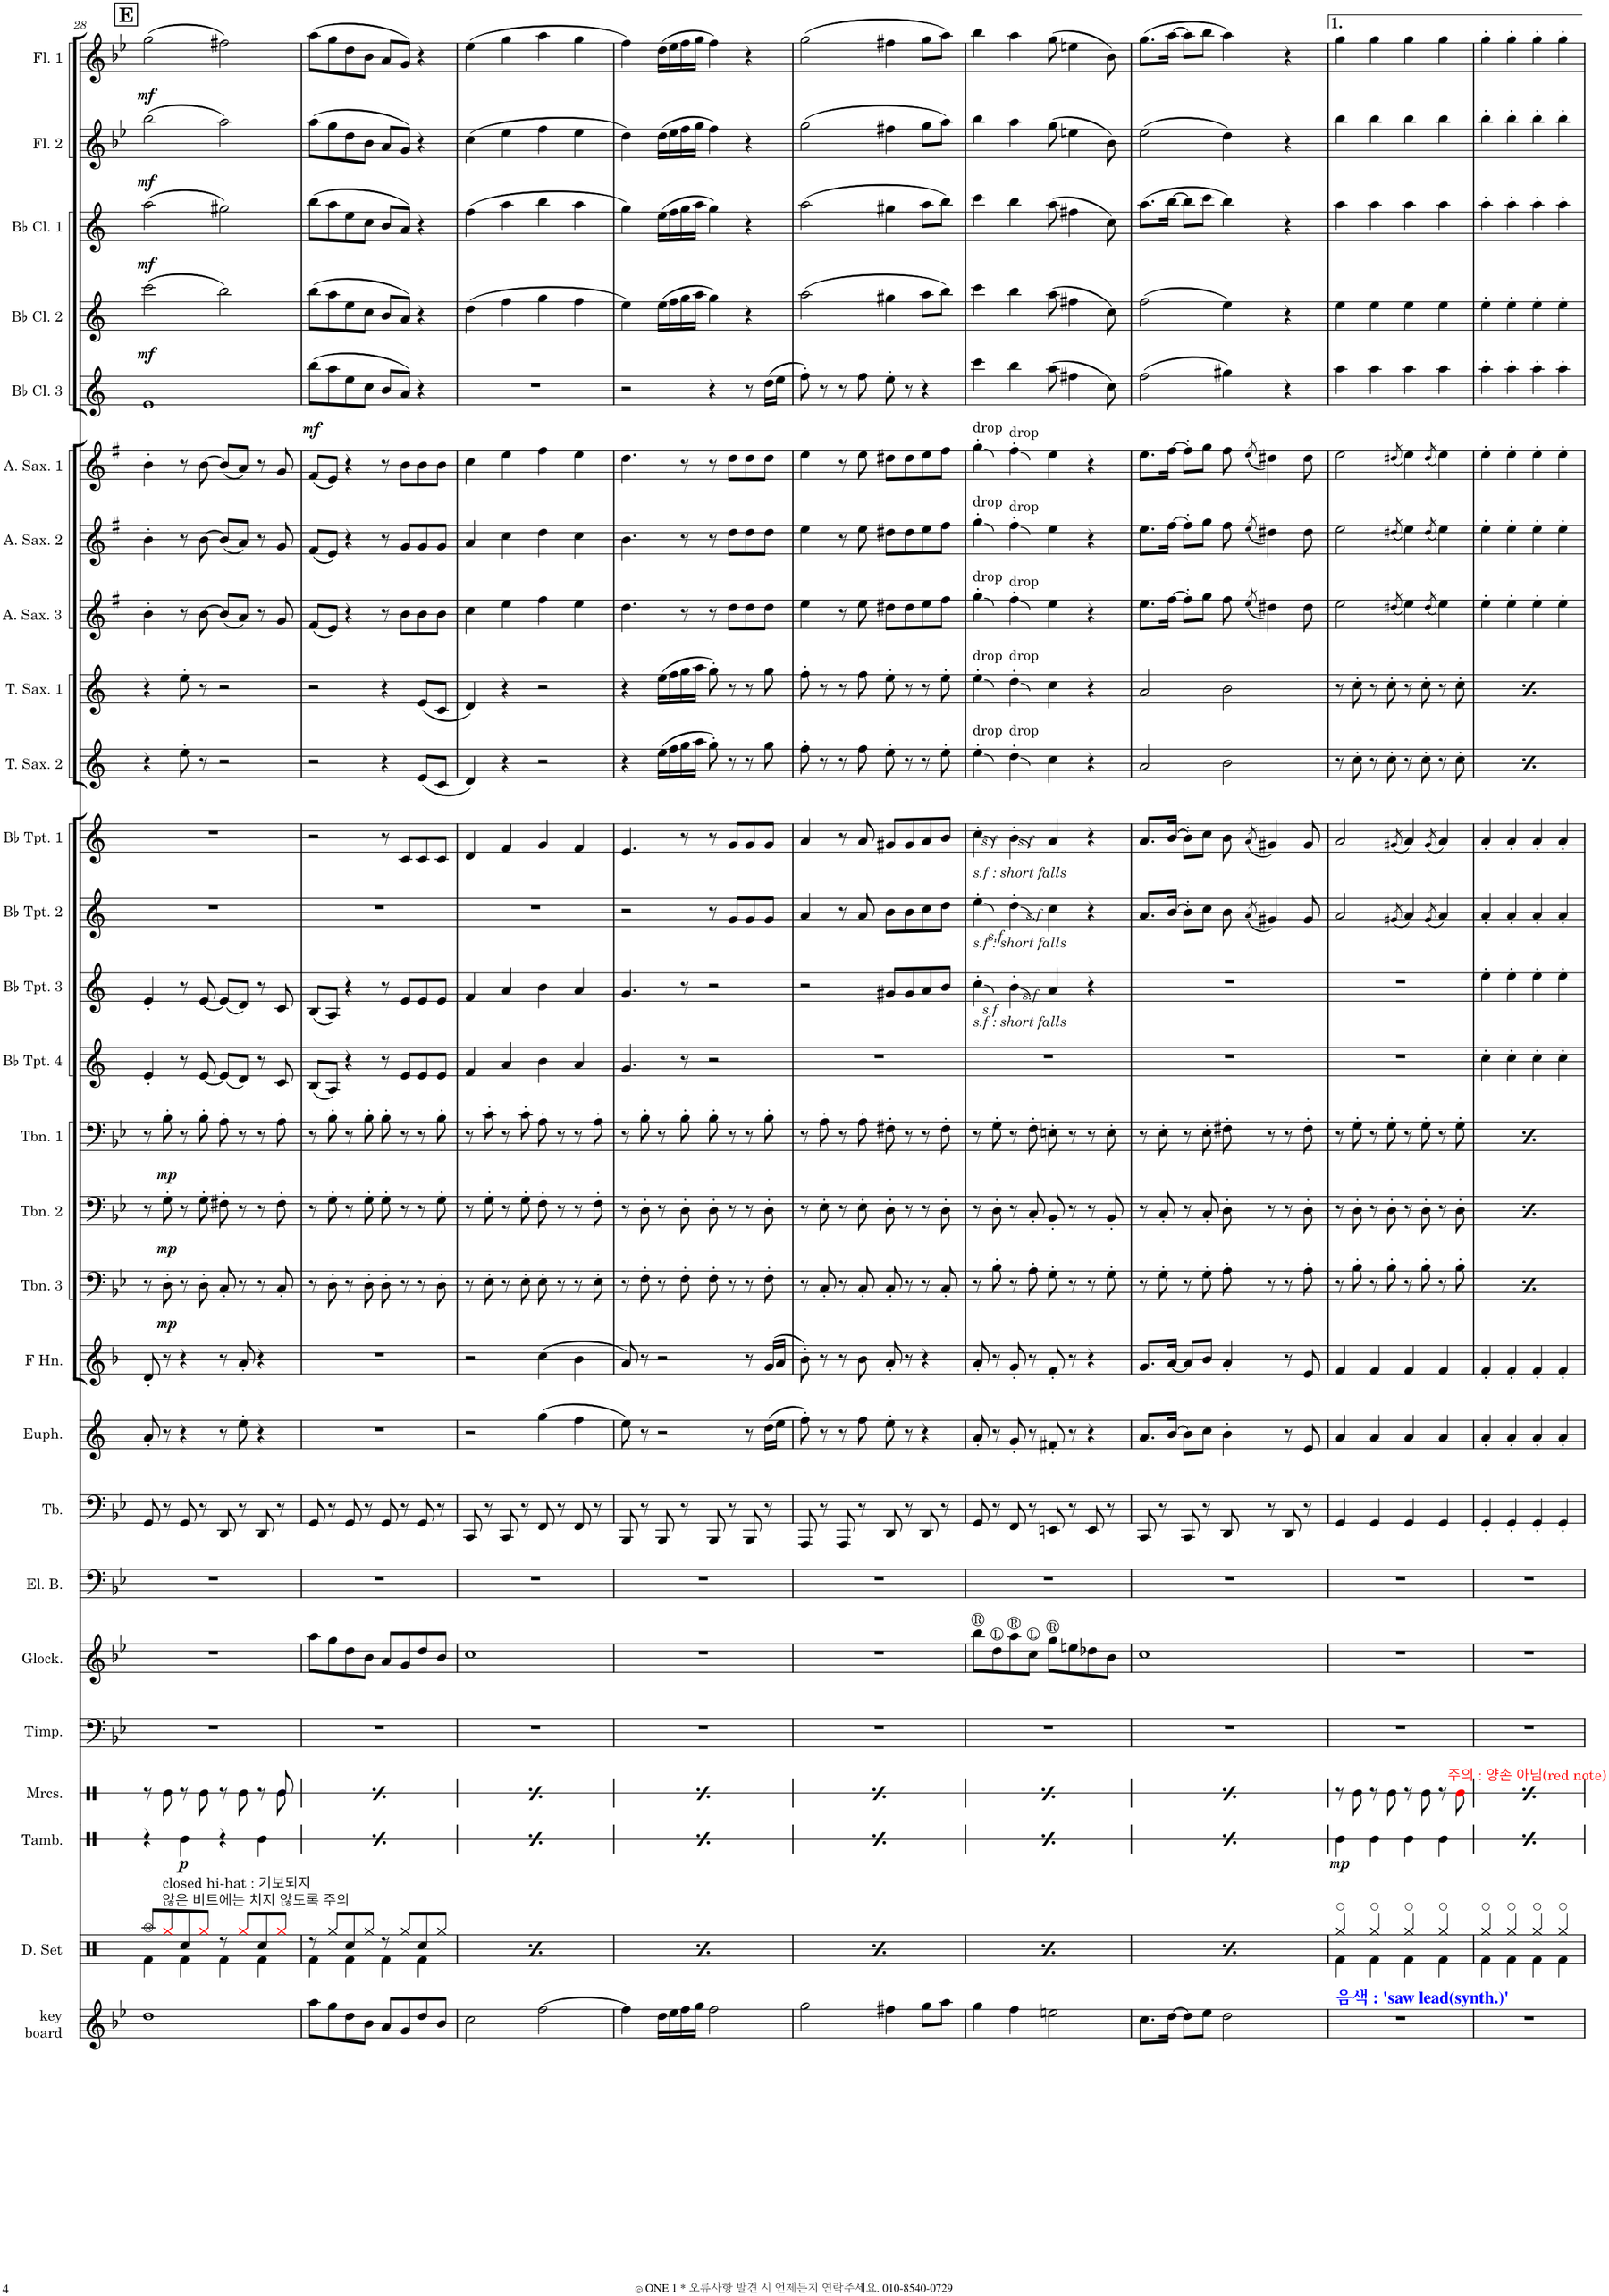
**kern	**kern	**kern	**dynam	**kern	**kern	**kern	**kern	**kern	**kern	**kern	**kern	**dynam	**kern	**dynam	**kern	**dynam	**kern	**kern	**kern	**kern	**kern	**kern	**kern	**kern	**kern	**kern	**dynam	**kern	**dynam	**kern	**dynam	**kern	**dynam	**kern	**dynam
*part27	*part26	*part25	*part25	*part24	*part23	*part22	*part21	*part20	*part19	*part18	*part17	*part17	*part16	*part16	*part15	*part15	*part14	*part13	*part12	*part11	*part10	*part9	*part8	*part7	*part6	*part5	*part5	*part4	*part4	*part3	*part3	*part2	*part2	*part1	*part1
*staff27	*staff26	*staff25	*staff25	*staff24	*staff23	*staff22	*staff21	*staff20	*staff19	*staff18	*staff17	*staff17	*staff16	*staff16	*staff15	*staff15	*staff14	*staff13	*staff12	*staff11	*staff10	*staff9	*staff8	*staff7	*staff6	*staff5	*staff5	*staff4	*staff4	*staff3	*staff3	*staff2	*staff2	*staff1	*staff1
*I"키보드 (Synth.&amp; strings)	*I"드럼세트	*I"탬버린	*	*I"마라카스	*I"팀파니(in F,G,D)	*I"글로켄슈필	*I"일렉트릭 베이스	*I"튜바 (표준기보)	*I"유포늄	*I"F 호른	*I"트롬본 3	*	*I"트롬본  2	*	*I"트롬본  1	*	*I"Bb 트럼펫 4	*I"Bb 트럼펫 3	*I"Bb 트럼펫 2	*I"Bb 트럼펫 1	*I"테너 색소폰 2	*I"테너 색소폰 1	*I"알토 색소폰 3	*I"알토 색소폰 2	*I"알토 색소폰 1	*I"Bb 클라리넷 3	*	*I"Bb 클라리넷 2	*	*I"Bb 클라리넷 1	*	*I"플루트 2	*	*I"플루트 1	*
!!LO:PB:g=z
*clefG2	*clefX	*clefX	*	*clefX	*clefF4	*clefG2	*clefF4	*clefF4	*clefG2	*clefG2	*clefF4	*	*clefF4	*	*clefF4	*	*clefG2	*clefG2	*clefG2	*clefG2	*clefG2	*clefG2	*clefG2	*clefG2	*clefG2	*clefG2	*	*clefG2	*	*clefG2	*	*clefG2	*	*clefG2	*
*	*	*	*	*	*	*Trd-14c-24	*Trd7c12	*	*Trd8c14	*Trd4c7	*	*	*	*	*	*	*Trd1c2	*Trd1c2	*Trd1c2	*Trd1c2	*Trd8c14	*Trd8c14	*Trd5c9	*Trd5c9	*Trd5c9	*Trd1c2	*	*Trd1c2	*	*Trd1c2	*	*	*	*	*
*k[b-e-]	*k[b-e-]	*k[]	*	*k[]	*k[b-e-]	*k[b-e-]	*k[b-e-]	*k[b-e-]	*k[]	*k[b-]	*k[b-e-]	*	*k[b-e-]	*	*k[b-e-]	*	*k[]	*k[]	*k[]	*k[]	*k[]	*k[]	*k[f#]	*k[f#]	*k[f#]	*k[]	*	*k[]	*	*k[]	*	*k[b-e-]	*	*k[b-e-]	*
*M4/4	*M4/4	*M4/4	*	*M4/4	*M4/4	*M4/4	*M4/4	*M4/4	*M4/4	*M4/4	*M4/4	*	*M4/4	*	*M4/4	*	*M4/4	*M4/4	*M4/4	*M4/4	*M4/4	*M4/4	*M4/4	*M4/4	*M4/4	*M4/4	*	*M4/4	*	*M4/4	*	*M4/4	*	*M4/4	*
!!LO:REH:place=s1:a:B:cj:fs=14:t=E
=28	=28	=28	=28	=28	=28	=28	=28	=28	=28	=28	=28	=28	=28	=28	=28	=28	=28	=28	=28	=28	=28	=28	=28	=28	=28	=28	=28	=28	=28	=28	=28	=28	=28	=28	=28
*	*^	*	*	*^	*	*	*	*	*	*	*	*	*	*	*	*	*	*	*	*	*	*	*	*	*	*	*	*	*	*	*	*	*	*	*
!	!	!	!	!	!	!	!	!	!	!	!	!	!	!	!	!	!	!	!	!	!	!	!	!	!	!	!	!	!	!	!LO:DY:b	!	!LO:DY:b	!	!LO:DY:b	!	!LO:DY:b
1dd	8Raa/L	4Rf\	4r	.	8r	2..ryy	1r	1r	1r	8GG/	8a'/	8d'/	8r	.	8r	.	8r	.	4e'/	4e'/	1r	1r	4r	4r	4b'\	4b'\	4b'\	1e	.	(2ccc\	mf	(2aa\	mf	(2bb-\	mf	(2gg\	mf
!	!LO:TX:a:t=closed hi-hat &colon; 기보되지	!	!	!	!	!	!	!	!	!	!	!	!	!	!	!	!	!	!	!	!	!	!	!	!	!	!	!	!	!	!	!	!	!	!	!	!
!	!LO:TX:a:t=않은 비트에는 치지 않도록 주의	!	!	!	!	!	!	!	!	!	!	!	!	!	!	!	!	!	!	!	!	!	!	!	!	!	!	!	!	!	!	!	!	!	!	!	!
!	!	!	!	!	!	!	!	!	!	!	!	!	!	!LO:DY:b	!	!LO:DY:b	!	!LO:DY:b	!	!	!	!	!	!	!	!	!	!	!	!	!	!	!	!	!	!	!
.	8Rggi/	.	.	.	8Re\	.	.	.	.	8r	8r	8r	8D'\	mp	8G'\	mp	8B-'\	mp	.	.	.	.	.	.	.	.	.	.	.	.	.	.	.	.	.	.	.
!	!	!	!	!LO:DY:b	!	!	!	!	!	!	!	!	!	!	!	!	!	!	!	!	!	!	!	!	!	!	!	!	!	!	!	!	!	!	!	!	!
.	8Rcc/	4Rf\	4Re\	p	8r	.	.	.	.	8GG/	4r	4r	8r	.	8r	.	8r	.	8r	8r	.	.	8ee'\	8ee'\	8r	8r	8r	.	.	.	.	.	.	.	.	.	.
.	8Rggi/J	.	.	.	8Re\	.	.	.	.	8r	.	.	8D'\	.	8G'\	.	8B-'\	.	[8e/	[8e/	.	.	8r	8r	[8b\	[8b\	[8b\	.	.	.	.	.	.	.	.	.	.
.	8r	4Rf\	4r	.	8r	.	.	.	.	8DD/	8r	8r	8C'/	.	8F#X'\	.	8A'\	.	(8e/L]	(8e/L]	.	.	2r	2r	(8b/L]	(8b/L]	(8b/L]	.	.	2bb\)	.	2gg#X\)	.	2aa\)	.	2ff#X\)	.
.	8Rggi/L	.	.	.	8Re\	.	.	.	.	8r	8ee'\	8a'/	8r	.	8r	.	8r	.	8d/J)	8d/J)	.	.	.	.	8a/J)	8a/J)	8a/J)	.	.	.	.	.	.	.	.	.	.
.	8Rcc/	4Rf\	4Re\	.	8r	.	.	.	.	8DD/	4r	4r	8r	.	8r	.	8r	.	8r	8r	.	.	.	.	8r	8r	8r	.	.	.	.	.	.	.	.	.	.
.	8Rggi/J	.	.	.	8Rej/	8Re\	.	.	.	8r	.	.	8C'/	.	8F#'\	.	8A'\	.	8c/	8c/	.	.	.	.	8g/	8g/	8g/	.	.	.	.	.	.	.	.	.	.
=29	=29	=29	=29	=29	=29	=29	=29	=29	=29	=29	=29	=29	=29	=29	=29	=29	=29	=29	=29	=29	=29	=29	=29	=29	=29	=29	=29	=29	=29	=29	=29	=29	=29	=29	=29	=29	=29
!	!	!	!	!	!	!	!	!	!	!	!	!	!	!	!	!	!	!	!	!	!	!	!	!	!	!	!	!	!LO:DY:b	!	!	!	!	!	!	!	!
8aa\L	8r	4Rf\	4r	.	8r	2..ryy	1r	8aa\L	1r	8GG/	1r	1r	8r	.	8r	.	8r	.	(8B/L	(8B/L	1r	2r	2r	2r	(8f#/L	(8f#/L	(8f#/L	(8bb\L	mf	(8bb\L	.	(8bb\L	.	(8aa\L	.	(8aa\L	.
8gg\	8Rgg/L	.	.	.	8Re\	.	.	8gg\	.	8r	.	.	8D'\	.	8G'\	.	8B-'\	.	8A/J)	8A/J)	.	.	.	.	8e/J)	8e/J)	8e/J)	8aa\	.	8aa\	.	8aa\	.	8gg\	.	8gg\	.
!	!	!	!	!LO:DY:b	!	!	!	!	!	!	!	!	!	!	!	!	!	!	!	!	!	!	!	!	!	!	!	!	!	!	!	!	!	!	!	!	!
8dd\	8Rcc/	4Rf\	4Re\	p	8r	.	.	8dd\	.	8GG/	.	.	8r	.	8r	.	8r	.	4r	4r	.	.	.	.	4r	4r	4r	8ee\	.	8ee\	.	8ee\	.	8dd\	.	8dd\	.
8b-\J	8Rgg/J	.	.	.	8Re\	.	.	8b-\J	.	8r	.	.	8D'\	.	8G'\	.	8B-'\	.	.	.	.	.	.	.	.	.	.	8cc\J	.	8cc\J	.	8cc\J	.	8b-\J	.	8b-\J	.
8a/L	8r	4Rf\	4r	.	8r	.	.	8a/L	.	8GG/	.	.	8D'\	.	8G'\	.	8B-'\	.	8r	8r	.	8r	4r	4r	8r	8r	8r	8b/L	.	8b/L	.	8b/L	.	8a/L	.	8a/L	.
8g/	8Rgg/L	.	.	.	8Re\	.	.	8g/	.	8r	.	.	8r	.	8r	.	8r	.	8e/L	8e/L	.	8c/L	.	.	8b\L	8g/L	8b\L	8a/J)	.	8a/J)	.	8a/J)	.	8g/J)	.	8g/J)	.
8dd/	8Rcc/	4Rf\	4Re\	.	8r	.	.	8dd/	.	8GG/	.	.	8r	.	8r	.	8r	.	8e/	8e/	.	8c/	(8e/L	(8e/L	8b\	8g/	8b\	4r	.	4r	.	4r	.	4r	.	4r	.
8b-/J	8Rgg/J	.	.	.	8Rej/	8Re\	.	8b-/J	.	8r	.	.	8D'\	.	8G'\	.	8B-'\	.	8e/J	8e/J	.	8c/J	8c/J	8c/J	8b\J	8g/J	8b\J	.	.	.	.	.	.	.	.	.	.
=30	=30	=30	=30	=30	=30	=30	=30	=30	=30	=30	=30	=30	=30	=30	=30	=30	=30	=30	=30	=30	=30	=30	=30	=30	=30	=30	=30	=30	=30	=30	=30	=30	=30	=30	=30	=30	=30
2cc\	8r	4Rf\	4r	.	8r	2..ryy	1r	1cc	1r	8CC/	2r	2r	8r	.	8r	.	8r	.	4f/	4f/	1r	4d/	4d/)	4d/)	4cc\	4a/	4cc\	1r	.	(4dd\	.	(4ff\	.	(4cc\	.	(4ee-\	.
.	8Rgg/L	.	.	.	8Re\	.	.	.	.	8r	.	.	8E-'\	.	8G'\	.	8c'\	.	.	.	.	.	.	.	.	.	.	.	.	.	.	.	.	.	.	.	.
!	!	!	!	!LO:DY:b	!	!	!	!	!	!	!	!	!	!	!	!	!	!	!	!	!	!	!	!	!	!	!	!	!	!	!	!	!	!	!	!	!
.	8Rcc/	4Rf\	4Re\	p	8r	.	.	.	.	8CC/	.	.	8r	.	8r	.	8r	.	4a/	4a/	.	4f/	4r	4r	4ee\	4cc\	4ee\	.	.	4ff\	.	4aa\	.	4ee-\	.	4gg\	.
.	8Rgg/J	.	.	.	8Re\	.	.	.	.	8r	.	.	8E-'\	.	8G'\	.	8c'\	.	.	.	.	.	.	.	.	.	.	.	.	.	.	.	.	.	.	.	.
[2ff\	8r	4Rf\	4r	.	8r	.	.	.	.	8FF/	(4gg\	(4cc\	8E-'\	.	8F'\	.	8A'\	.	4b\	4b\	.	4g/	2r	2r	4ff#\	4dd\	4ff#\	.	.	4gg\	.	4bb\	.	4ff\	.	4aa\	.
.	8Rgg/L	.	.	.	8Re\	.	.	.	.	8r	.	.	8r	.	8r	.	8r	.	.	.	.	.	.	.	.	.	.	.	.	.	.	.	.	.	.	.	.
.	8Rcc/	4Rf\	4Re\	.	8r	.	.	.	.	8FF/	4ff\	4b-\	8r	.	8r	.	8r	.	4a/	4a/	.	4f/	.	.	4ee\	4cc\	4ee\	.	.	4ff\	.	4aa\	.	4ee-\	.	4gg\	.
.	8Rgg/J	.	.	.	8Rej/	8Re\	.	.	.	8r	.	.	8E-'\	.	8F'\	.	8A'\	.	.	.	.	.	.	.	.	.	.	.	.	.	.	.	.	.	.	.	.
=31	=31	=31	=31	=31	=31	=31	=31	=31	=31	=31	=31	=31	=31	=31	=31	=31	=31	=31	=31	=31	=31	=31	=31	=31	=31	=31	=31	=31	=31	=31	=31	=31	=31	=31	=31	=31	=31
4ff\]	8r	4Rf\	4r	.	8r	2..ryy	1r	1r	1r	8BBB-/	8ee\)	8a/)	8r	.	8r	.	8r	.	4.g/	4.g/	2r	4.e/	4r	4r	4.dd\	4.b\	4.dd\	2r	.	4ee\)	.	4gg\)	.	4dd\)	.	4ff\)	.
.	8Rgg/L	.	.	.	8Re\	.	.	.	.	8r	8r	8r	8F'\	.	8D'\	.	8B-'\	.	.	.	.	.	.	.	.	.	.	.	.	.	.	.	.	.	.	.	.
!	!	!	!	!LO:DY:b	!	!	!	!	!	!	!	!	!	!	!	!	!	!	!	!	!	!	!	!	!	!	!	!	!	!	!	!	!	!	!	!	!
16dd\LL	8Rcc/	4Rf\	4Re\	p	8r	.	.	.	.	8BBB-/	2r	2r	8r	.	8r	.	8r	.	.	.	.	.	(16ee\LL	(16ee\LL	.	.	.	.	.	(16ee\LL	.	(16ee\LL	.	(16dd\LL	.	(16dd\LL	.
16ee-\	.	.	.	.	.	.	.	.	.	.	.	.	.	.	.	.	.	.	.	.	.	.	16ff\	16ff\	.	.	.	.	.	16ff\	.	16ff\	.	16ee-\	.	16ee-\	.
16ff\	8Rgg/J	.	.	.	8Re\	.	.	.	.	8r	.	.	8F'\	.	8D'\	.	8B-'\	.	8r	8r	.	8r	16gg\	16gg\	8r	8r	8r	.	.	16gg\	.	16gg\	.	16ff\	.	16ff\	.
16gg\JJ	.	.	.	.	.	.	.	.	.	.	.	.	.	.	.	.	.	.	.	.	.	.	16aa\JJ	16aa\JJ	.	.	.	.	.	16aa\JJ	.	16aa\JJ	.	16gg\JJ	.	16gg\JJ	.
2ff\	8r	4Rf\	4r	.	8r	.	.	.	.	8BBB-/	.	.	8F'\	.	8D'\	.	8B-'\	.	2r	2r	8r	8r	8gg'\)	8gg'\)	8r	8r	8r	4r	.	4gg\)	.	4gg\)	.	4ff\)	.	4ff\)	.
.	8Rgg/L	.	.	.	8Re\	.	.	.	.	8r	.	.	8r	.	8r	.	8r	.	.	.	8g/L	8g/L	8r	8r	8dd\L	8dd\L	8dd\L	.	.	.	.	.	.	.	.	.	.
.	8Rcc/	4Rf\	4Re\	.	8r	.	.	.	.	8BBB-/	8r	8r	8r	.	8r	.	8r	.	.	.	8g/	8g/	8r	8r	8dd\	8dd\	8dd\	8r	.	4r	.	4r	.	4r	.	4r	.
.	8Rgg/J	.	.	.	8Rej/	8Re\	.	.	.	8r	(16dd\LL	(16g/LL	8F'\	.	8D'\	.	8B-'\	.	.	.	8g/J	8g/J	8gg\	8gg\	8dd\J	8dd\J	8dd\J	(16dd\LL	.	.	.	.	.	.	.	.	.
.	.	.	.	.	.	.	.	.	.	.	16ee\JJ	16a/JJ	.	.	.	.	.	.	.	.	.	.	.	.	.	.	.	16ee\JJ	.	.	.	.	.	.	.	.	.
=32	=32	=32	=32	=32	=32	=32	=32	=32	=32	=32	=32	=32	=32	=32	=32	=32	=32	=32	=32	=32	=32	=32	=32	=32	=32	=32	=32	=32	=32	=32	=32	=32	=32	=32	=32	=32	=32
2gg\	8r	4Rf\	4r	.	8r	2..ryy	1r	1r	1r	8AAA/	8ff'\)	8b-'\)	8r	.	8r	.	8r	.	1r	2r	4a/	4a/	8ff'\	8ff'\	4ee\	4ee\	4ee\	8ff'\)	.	(2aa\	.	(2aa\	.	(2gg\	.	(2gg\	.
.	8Rgg/L	.	.	.	8Re\	.	.	.	.	8r	8r	8r	8C'/	.	8E-'\	.	8A'\	.	.	.	.	.	8r	8r	.	.	.	8r	.	.	.	.	.	.	.	.	.
!	!	!	!	!LO:DY:b	!	!	!	!	!	!	!	!	!	!	!	!	!	!	!	!	!	!	!	!	!	!	!	!	!	!	!	!	!	!	!	!	!
.	8Rcc/	4Rf\	4Re\	p	8r	.	.	.	.	8AAA/	8r	8r	8r	.	8r	.	8r	.	.	.	8r	8r	8r	8r	8r	8r	8r	8r	.	.	.	.	.	.	.	.	.
.	8Rgg/J	.	.	.	8Re\	.	.	.	.	8r	8ff\	8b-\	8C'/	.	8E-'\	.	8A'\	.	.	.	8a/	8a/	8ff\	8ff\	8ee\	8ee\	8ee\	8ff\	.	.	.	.	.	.	.	.	.
4ff#X\	8r	4Rf\	4r	.	8r	.	.	.	.	8DD/	8ee'\	8a'/	8C'/	.	8D'\	.	8F#X'\	.	.	8g#X/L	8b\L	8g#X/L	8ee'\	8ee'\	8dd#X\L	8dd#X\L	8dd#X\L	8ee'\	.	4gg#X\	.	4gg#X\	.	4ff#X\	.	4ff#X\	.
.	8Rgg/L	.	.	.	8Re\	.	.	.	.	8r	8r	8r	8r	.	8r	.	8r	.	.	8g#/	8b\	8g#/	8r	8r	8dd#\	8dd#\	8dd#\	8r	.	.	.	.	.	.	.	.	.
8gg\L	8Rcc/	4Rf\	4Re\	.	8r	.	.	.	.	8DD/	4r	4r	8r	.	8r	.	8r	.	.	8a/	8cc\	8a/	8r	8r	8ee\	8ee\	8ee\	4r	.	8aa\L	.	8aa\L	.	8gg\L	.	8gg\L	.
8aa\J	8Rgg/J	.	.	.	8Rej/	8Re\	.	.	.	8r	.	.	8C'/	.	8D'\	.	8F#'\	.	.	8b/J	8dd\J	8b/J	8ee'\	8ee'\	8ff#\J	8ff#\J	8ff#\J	.	.	8bb\J)	.	8bb\J)	.	8aa\J)	.	8aa\J)	.
=33	=33	=33	=33	=33	=33	=33	=33	=33	=33	=33	=33	=33	=33	=33	=33	=33	=33	=33	=33	=33	=33	=33	=33	=33	=33	=33	=33	=33	=33	=33	=33	=33	=33	=33	=33	=33	=33
!	!	!	!	!	!	!	!	!	!	!	!	!	!	!	!	!	!	!	!	!	!	!	!	!	!	!	!LO:TX:a:t=drop	!	!	!	!	!	!	!	!	!	!
!	!	!	!	!	!	!	!	!	!	!	!	!	!	!	!	!	!	!	!	!	!	!	!	!	!	!LO:TX:a:t=drop	!	!	!	!	!	!	!	!	!	!	!
!	!	!	!	!	!	!	!	!	!	!	!	!	!	!	!	!	!	!	!	!	!	!	!	!	!LO:TX:a:t=drop	!	!	!	!	!	!	!	!	!	!	!	!
!	!	!	!	!	!	!	!	!	!	!	!	!	!	!	!	!	!	!	!	!	!	!	!	!LO:TX:a:t=drop	!	!	!	!	!	!	!	!	!	!	!	!	!
!	!	!	!	!	!	!	!	!	!	!	!	!	!	!	!	!	!	!	!	!	!	!	!LO:TX:a:t=drop	!	!	!	!	!	!	!	!	!	!	!	!	!	!
!	!	!	!	!	!	!	!	!	!	!	!	!	!	!	!	!	!	!	!	!	!	!LO:TX:b:i:t=s.f	!	!	!	!	!	!	!	!	!	!	!	!	!	!	!
!	!	!	!	!	!	!	!	!	!	!	!	!	!	!	!	!	!	!	!	!	!	!LO:TX:b:i:t=s.f &colon; short falls	!	!	!	!	!	!	!	!	!	!	!	!	!	!	!
!	!	!	!	!	!	!	!	!	!	!	!	!	!	!	!	!	!	!	!	!	!LO:TX:b:i:t=s.f	!	!	!	!	!	!	!	!	!	!	!	!	!	!	!	!
!	!	!	!	!	!	!	!	!	!	!	!	!	!	!	!	!	!	!	!	!	!LO:TX:b:i:t=s.f &colon; short falls	!	!	!	!	!	!	!	!	!	!	!	!	!	!	!	!
!	!	!	!	!	!	!	!	!	!	!	!	!	!	!	!	!	!	!	!	!LO:TX:b:i:t=s.f &colon; short falls	!	!	!	!	!	!	!	!	!	!	!	!	!	!	!	!	!
!	!	!	!	!	!	!	!	!	!	!	!	!	!	!	!	!	!	!	!	!LO:TX:b:i:t=s.f	!	!	!	!	!	!	!	!	!	!	!	!	!	!	!	!	!
4gg\	8r	4Rf\	4r	.	8r	2..ryy	1r	8bb-\L	1r	8GG/	8a'/	8a'/	8r	.	8r	.	8r	.	1r	4cc'\	4ee'\	4cc'\	4ee'\	4ee'\	4gg'\	4gg'\	4gg'\	4ccc\	.	4ccc\	.	4ccc\	.	4bb-\	.	4bb-\	.
.	8Rgg/L	.	.	.	8Re\	.	.	8dd\	.	8r	8r	8r	8B-'\	.	8D'\	.	8G'\	.	.	.	.	.	.	.	.	.	.	.	.	.	.	.	.	.	.	.	.
!	!	!	!	!	!	!	!	!	!	!	!	!	!	!	!	!	!	!	!	!	!	!	!	!	!	!	!LO:TX:a:t=drop	!	!	!	!	!	!	!	!	!	!
!	!	!	!	!	!	!	!	!	!	!	!	!	!	!	!	!	!	!	!	!	!	!	!	!	!	!LO:TX:a:t=drop	!	!	!	!	!	!	!	!	!	!	!
!	!	!	!	!	!	!	!	!	!	!	!	!	!	!	!	!	!	!	!	!	!	!	!	!	!LO:TX:a:t=drop	!	!	!	!	!	!	!	!	!	!	!	!
!	!	!	!	!	!	!	!	!	!	!	!	!	!	!	!	!	!	!	!	!	!	!	!	!LO:TX:a:t=drop	!	!	!	!	!	!	!	!	!	!	!	!	!
!	!	!	!	!	!	!	!	!	!	!	!	!	!	!	!	!	!	!	!	!	!	!	!LO:TX:a:t=drop	!	!	!	!	!	!	!	!	!	!	!	!	!	!
!	!	!	!	!	!	!	!	!	!	!	!	!	!	!	!	!	!	!	!	!	!	!LO:TX:b:i:t=s.f	!	!	!	!	!	!	!	!	!	!	!	!	!	!	!
!	!	!	!	!	!	!	!	!	!	!	!	!	!	!	!	!	!	!	!	!	!LO:TX:b:i:t=s.f	!	!	!	!	!	!	!	!	!	!	!	!	!	!	!	!
!	!	!	!	!	!	!	!	!	!	!	!	!	!	!	!	!	!	!	!	!LO:TX:b:i:t=s.f	!	!	!	!	!	!	!	!	!	!	!	!	!	!	!	!	!
!	!	!	!	!LO:DY:b	!	!	!	!	!	!	!	!	!	!	!	!	!	!	!	!	!	!	!	!	!	!	!	!	!	!	!	!	!	!	!	!	!
4ff\	8Rcc/	4Rf\	4Re\	p	8r	.	.	8aa\	.	8FF/	8g'/	8g'/	8r	.	8r	.	8r	.	.	4b'\	4dd'\	4b'\	4dd'\	4dd'\	4ff#'\	4ff#'\	4ff#'\	4bb\	.	4bb\	.	4bb\	.	4aa\	.	4aa\	.
.	8Rgg/J	.	.	.	8Re\	.	.	8cc\J	.	8r	8r	8r	8A'\	.	8C'/	.	8F'\	.	.	.	.	.	.	.	.	.	.	.	.	.	.	.	.	.	.	.	.
2een\	8r	4Rf\	4r	.	8r	.	.	8gg\L	.	8EEn/	8f#X'/	8f'/	8G'\	.	8BB-'/	.	8En'\	.	.	4a/	4cc\	4a/	4cc\	4cc\	4ee\	4ee\	4ee\	(8aa\	.	(8aa\	.	(8aa\	.	(8gg\	.	(8gg\	.
.	8Rgg/L	.	.	.	8Re\	.	.	8een\	.	8r	8r	8r	8r	.	8r	.	8r	.	.	.	.	.	.	.	.	.	.	4ff#X\	.	4ff#X\	.	4ff#X\	.	4een\	.	4een\	.
.	8Rcc/	4Rf\	4Re\	.	8r	.	.	8dd-X\	.	8EE/	4r	4r	8r	.	8r	.	8r	.	.	4r	4r	4r	4r	4r	4r	4r	4r	.	.	.	.	.	.	.	.	.	.
.	8Rgg/J	.	.	.	8Rej/	8Re\	.	8b-\J	.	8r	.	.	8G'\	.	8BB-'/	.	8E'\	.	.	.	.	.	.	.	.	.	.	8cc\)	.	8cc\)	.	8cc\)	.	8b-\)	.	8b-\)	.
=34	=34	=34	=34	=34	=34	=34	=34	=34	=34	=34	=34	=34	=34	=34	=34	=34	=34	=34	=34	=34	=34	=34	=34	=34	=34	=34	=34	=34	=34	=34	=34	=34	=34	=34	=34	=34	=34
8.cc\L	8r	4Rf\	4r	.	8r	2..ryy	1r	1cc	1r	8CC/	8.a/L	8.g/L	8r	.	8r	.	8r	.	1r	1r	8.a/L	8.a/L	2a/	2a/	8.ee\L	8.ee\L	8.ee\L	(2ff\	.	(2ff\	.	(8.aa\L	.	(2ee-\	.	(8.gg\L	.
.	8Rgg/L	.	.	.	8Re\	.	.	.	.	8r	.	.	8G'\	.	8C'/	.	8E-'\	.	.	.	.	.	.	.	.	.	.	.	.	.	.	.	.	.	.	.	.
[16dd\Jk	.	.	.	.	.	.	.	.	.	.	[16b/Jk	[16a/Jk	.	.	.	.	.	.	.	.	[16b/Jk	[16b/Jk	.	.	[16ff#\Jk	[16ff#\Jk	[16ff#\Jk	.	.	.	.	[16bb\Jk	.	.	.	[16aa\Jk	.
!	!	!	!	!LO:DY:b	!	!	!	!	!	!	!	!	!	!	!	!	!	!	!	!	!	!	!	!	!	!	!	!	!	!	!	!	!	!	!	!	!
8dd\L]	8Rcc/	4Rf\	4Re\	p	8r	.	.	.	.	8CC/	8b\L]	8a/L]	8r	.	8r	.	8r	.	.	.	8b'\L]	8b'\L]	.	.	8ff#'\L]	8ff#'\L]	8ff#'\L]	.	.	.	.	8bb\L]	.	.	.	8aa\L]	.
8ee-\J	8Rgg/J	.	.	.	8Re\	.	.	.	.	8r	8cc\J	8b-/J	8G'\	.	8C'/	.	8E-'\	.	.	.	8cc\J	8cc\J	.	.	8gg\J	8gg\J	8gg\J	.	.	.	.	8ccc\J	.	.	.	8bb-\J	.
2dd\	8r	4Rf\	4r	.	8r	.	.	.	.	8DD/	4b'\	4a'/	8A'\	.	8D'\	.	8F#X'\	.	.	.	8b\	8b\	2b\	2b\	8ff#\	8ff#\	8ff#\	4gg#X\)	.	4ee\)	.	4bb\)	.	4dd\)	.	4aa\)	.
.	.	.	.	.	.	.	.	.	.	.	.	.	.	.	.	.	.	.	.	.	(8qa/	(8qa/	.	.	(8qee/	(8qee/	(8qee/	.	.	.	.	.	.	.	.	.	.
.	8Rgg/L	.	.	.	8Re\	.	.	.	.	8r	.	.	8r	.	8r	.	8r	.	.	.	4g#X/)	4g#X/)	.	.	4dd#X\)	4dd#X\)	4dd#X\)	.	.	.	.	.	.	.	.	.	.
.	8Rcc/	4Rf\	4Re\	.	8r	.	.	.	.	8DD/	8r	8r	8r	.	8r	.	8r	.	.	.	.	.	.	.	.	.	.	4r	.	4r	.	4r	.	4r	.	4r	.
.	8Rgg/J	.	.	.	8Rej/	8Re\	.	.	.	8r	8e/	8e/	8A'\	.	8D'\	.	8F#'\	.	.	.	8g#/	8g#/	.	.	8dd#\	8dd#\	8dd#\	.	.	.	.	.	.	.	.	.	.
=35	=35	=35	=35	=35	=35	=35	=35	=35	=35	=35	=35	=35	=35	=35	=35	=35	=35	=35	=35	=35	=35	=35	=35	=35	=35	=35	=35	=35	=35	=35	=35	=35	=35	=35	=35	=35	=35
!LO:TX:a:B:color=#0000FF:t=음색 &colon; 'saw lead(synth.)'	!	!	!	!	!	!	!	!	!	!	!	!	!	!	!	!	!	!	!	!	!	!	!	!	!	!	!	!	!	!	!	!	!	!	!	!	!
!	!	!	!	!LO:DY:b	!	!	!	!	!	!	!	!	!	!	!	!	!	!	!	!	!	!	!	!	!	!	!	!	!	!	!	!	!	!	!	!	!
*	*	*	*	*	*v	*v	*	*	*	*	*	*	*	*	*	*	*	*	*	*	*	*	*	*	*	*	*	*	*	*	*	*	*	*	*	*	*
1r	4Rgg/	4Rf\	4Re\	mp	8r	1r	1r	1r	4GG/	4a/	4f/	8r	.	8r	.	8r	.	1r	1r	2a/	2a/	8r	8r	2ee\	2ee\	2ee\	4aa\	.	4ee\	.	4aa\	.	4bb-\	.	4gg\	.
.	.	.	.	.	8Re\	.	.	.	.	.	.	8B-'\	.	8D'\	.	8G'\	.	.	.	.	.	8cc'\	8cc'\	.	.	.	.	.	.	.	.	.	.	.	.	.
.	4Rgg/	4Rf\	4Re\	.	8r	.	.	.	4GG/	4a/	4f/	8r	.	8r	.	8r	.	.	.	.	.	8r	8r	.	.	.	4aa\	.	4ee\	.	4aa\	.	4bb-\	.	4gg\	.
.	.	.	.	.	8Re\	.	.	.	.	.	.	8B-'\	.	8D'\	.	8G'\	.	.	.	.	.	8cc'\	8cc'\	.	.	.	.	.	.	.	.	.	.	.	.	.
.	.	.	.	.	.	.	.	.	.	.	.	.	.	.	.	.	.	.	.	(8qg#X/	(8qg#X/	.	.	(8qdd#X/	(8qdd#X/	(8qdd#X/	.	.	.	.	.	.	.	.	.	.
.	4Rgg/	4Rf\	4Re\	.	8r	.	.	.	4GG/	4a/	4f/	8r	.	8r	.	8r	.	.	.	4a/)	4a/)	8r	8r	4ee\)	4ee\)	4ee\)	4aa\	.	4ee\	.	4aa\	.	4bb-\	.	4gg\	.
.	.	.	.	.	8Re\	.	.	.	.	.	.	8B-'\	.	8D'\	.	8G'\	.	.	.	.	.	8cc'\	8cc'\	.	.	.	.	.	.	.	.	.	.	.	.	.
.	.	.	.	.	.	.	.	.	.	.	.	.	.	.	.	.	.	.	.	(8qg#/	(8qg#/	.	.	(8qdd#/	(8qdd#/	(8qdd#/	.	.	.	.	.	.	.	.	.	.
.	4Rgg/	4Rf\	4Re\	.	8r	.	.	.	4GG/	4a/	4f/	8r	.	8r	.	8r	.	.	.	4a/)	4a/)	8r	8r	4ee\)	4ee\)	4ee\)	4aa\	.	4ee\	.	4aa\	.	4bb-\	.	4gg\	.
!	!	!	!	!	!LO:TX:a:color=#FF0000:t=주의 &colon; 양손 아님(red note)	!	!	!	!	!	!	!	!	!	!	!	!	!	!	!	!	!	!	!	!	!	!	!	!	!	!	!	!	!	!	!
.	.	.	.	.	8Rei\	.	.	.	.	.	.	8B-'\	.	8D'\	.	8G'\	.	.	.	.	.	8cc'\	8cc'\	.	.	.	.	.	.	.	.	.	.	.	.	.
=36	=36	=36	=36	=36	=36	=36	=36	=36	=36	=36	=36	=36	=36	=36	=36	=36	=36	=36	=36	=36	=36	=36	=36	=36	=36	=36	=36	=36	=36	=36	=36	=36	=36	=36	=36	=36
!	!	!	!	!LO:DY:b	!	!	!	!	!	!	!	!	!	!	!	!	!	!	!	!	!	!	!	!	!	!	!	!	!	!	!	!	!	!	!	!
1r	4Rgg/	4Rf\	4Re\	mp	8r	1r	1r	1r	4GG'/	4a'/	4f'/	8r	.	8r	.	8r	.	4cc'\	4ee'\	4a'/	4a'/	8r	8r	4ee'\	4ee'\	4ee'\	4aa'\	.	4ee'\	.	4aa'\	.	4bb-'\	.	4gg'\	.
.	.	.	.	.	8Re\	.	.	.	.	.	.	8B-'\	.	8D'\	.	8G'\	.	.	.	.	.	8cc'\	8cc'\	.	.	.	.	.	.	.	.	.	.	.	.	.
.	4Rgg/	4Rf\	4Re\	.	8r	.	.	.	4GG'/	4a'/	4f'/	8r	.	8r	.	8r	.	4cc'\	4ee'\	4a'/	4a'/	8r	8r	4ee'\	4ee'\	4ee'\	4aa'\	.	4ee'\	.	4aa'\	.	4bb-'\	.	4gg'\	.
.	.	.	.	.	8Re\	.	.	.	.	.	.	8B-'\	.	8D'\	.	8G'\	.	.	.	.	.	8cc'\	8cc'\	.	.	.	.	.	.	.	.	.	.	.	.	.
.	4Rgg/	4Rf\	4Re\	.	8r	.	.	.	4GG'/	4a'/	4f'/	8r	.	8r	.	8r	.	4cc'\	4ee'\	4a'/	4a'/	8r	8r	4ee'\	4ee'\	4ee'\	4aa'\	.	4ee'\	.	4aa'\	.	4bb-'\	.	4gg'\	.
.	.	.	.	.	8Re\	.	.	.	.	.	.	8B-'\	.	8D'\	.	8G'\	.	.	.	.	.	8cc'\	8cc'\	.	.	.	.	.	.	.	.	.	.	.	.	.
.	4Rgg/	4Rf\	4Re\	.	8r	.	.	.	4GG'/	4a'/	4f'/	8r	.	8r	.	8r	.	4cc'\	4ee'\	4a'/	4a'/	8r	8r	4ee'\	4ee'\	4ee'\	4aa'\	.	4ee'\	.	4aa'\	.	4bb-'\	.	4gg'\	.
!	!	!	!	!	!LO:TX:a:color=#FF0000:t=주의 &colon; 양손 아님(red note)	!	!	!	!	!	!	!	!	!	!	!	!	!	!	!	!	!	!	!	!	!	!	!	!	!	!	!	!	!	!	!
.	.	.	.	.	8Rei\	.	.	.	.	.	.	8B-'\	.	8D'\	.	8G'\	.	.	.	.	.	8cc'\	8cc'\	.	.	.	.	.	.	.	.	.	.	.	.	.
*	*v	*v	*	*	*	*	*	*	*	*	*	*	*	*	*	*	*	*	*	*	*	*	*	*	*	*	*	*	*	*	*	*	*	*	*	*
=	=	=	=	=	=	=	=	=	=	=	=	=	=	=	=	=	=	=	=	=	=	=	=	=	=	=	=	=	=	=	=	=	=	=	=
*-	*-	*-	*-	*-	*-	*-	*-	*-	*-	*-	*-	*-	*-	*-	*-	*-	*-	*-	*-	*-	*-	*-	*-	*-	*-	*-	*-	*-	*-	*-	*-	*-	*-	*-	*-
